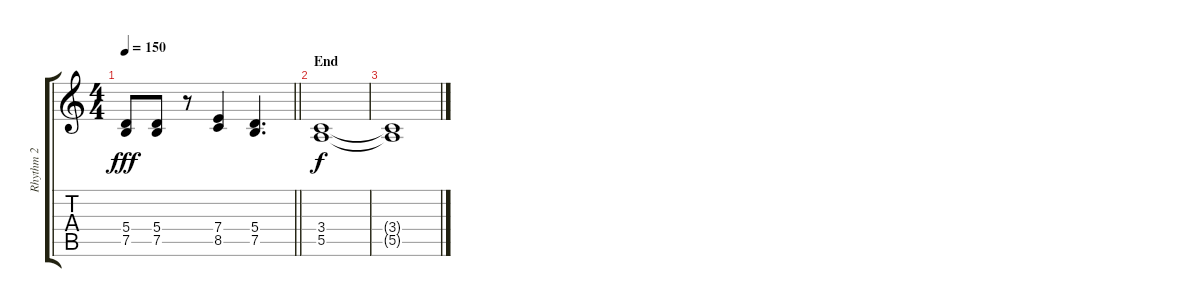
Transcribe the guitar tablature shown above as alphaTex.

\track ("Rhythm 2" "Rhythm 2") {instrument distortionguitar}
\staff {score tabs}
\tuning (B3 Gb3 D3 A2 E2 B1) {hide}
\ts (4 4)
\tempo 150
\clef g2
\barLineRight lightlight
\ks c
(5.4 7.5).8{dy fff} (5.4 7.5).8 r.8 (7.4 8.5).4 (5.4 7.5).4{d} |
\section ("" "End")
(3.4 5.5).1{dy f} |
(3.4{t} 5.5{t}).1
